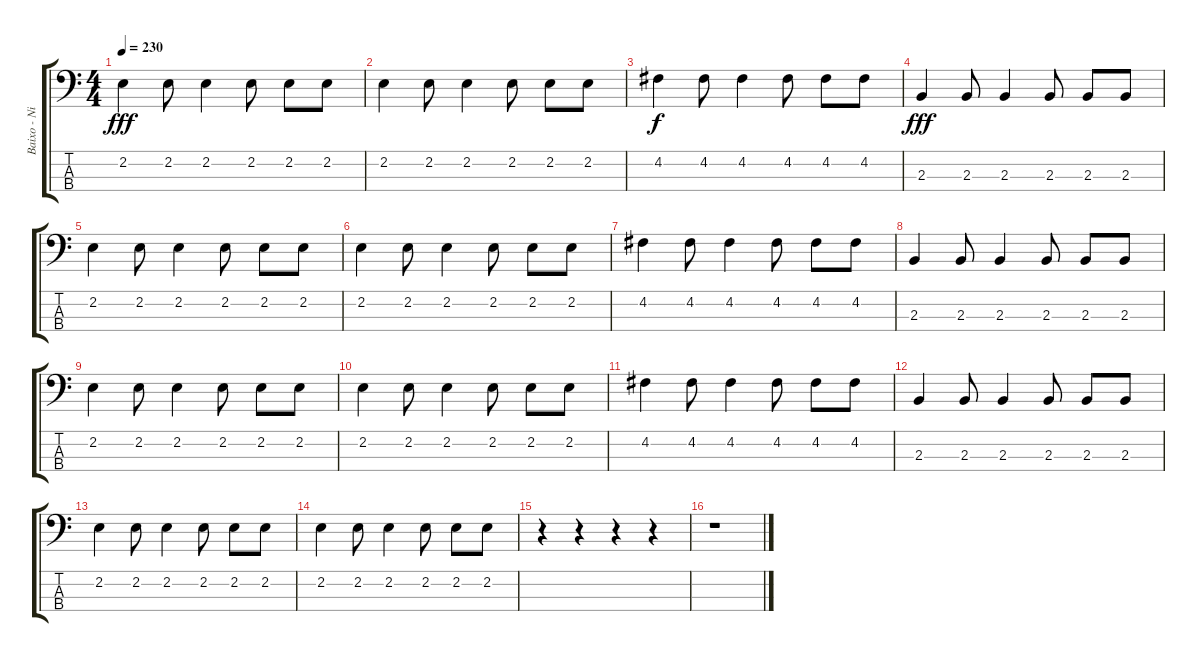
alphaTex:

\track ("Baixo - Nikola" "Baixo - Ni") {instrument electricbasspick}
\staff {score tabs}
\tuning (G2 D2 A1 E1) {hide}
\ts (4 4)
\tempo 230
\clef f4
\ks c
2.2.4{dy fff} 2.2.8 2.2.4 2.2.8 2.2.8 2.2.8 |
2.2.4 2.2.8 2.2.4 2.2.8 2.2.8 2.2.8 |
4.2.4{dy f} 4.2.8 4.2.4 4.2.8 4.2.8 4.2.8 |
2.3.4{dy fff} 2.3.8 2.3.4 2.3.8 2.3.8 2.3.8 |
2.2.4 2.2.8 2.2.4 2.2.8 2.2.8 2.2.8 |
2.2.4 2.2.8 2.2.4 2.2.8 2.2.8 2.2.8 |
4.2.4 4.2.8 4.2.4 4.2.8 4.2.8 4.2.8 |
2.3.4 2.3.8 2.3.4 2.3.8 2.3.8 2.3.8 |
2.2.4 2.2.8 2.2.4 2.2.8 2.2.8 2.2.8 |
2.2.4 2.2.8 2.2.4 2.2.8 2.2.8 2.2.8 |
4.2.4 4.2.8 4.2.4 4.2.8 4.2.8 4.2.8 |
2.3.4 2.3.8 2.3.4 2.3.8 2.3.8 2.3.8 |
2.2.4 2.2.8 2.2.4 2.2.8 2.2.8 2.2.8 |
2.2.4 2.2.8 2.2.4 2.2.8 2.2.8 2.2.8 |
r.4 r.4 r.4 r.4 |
r.1
